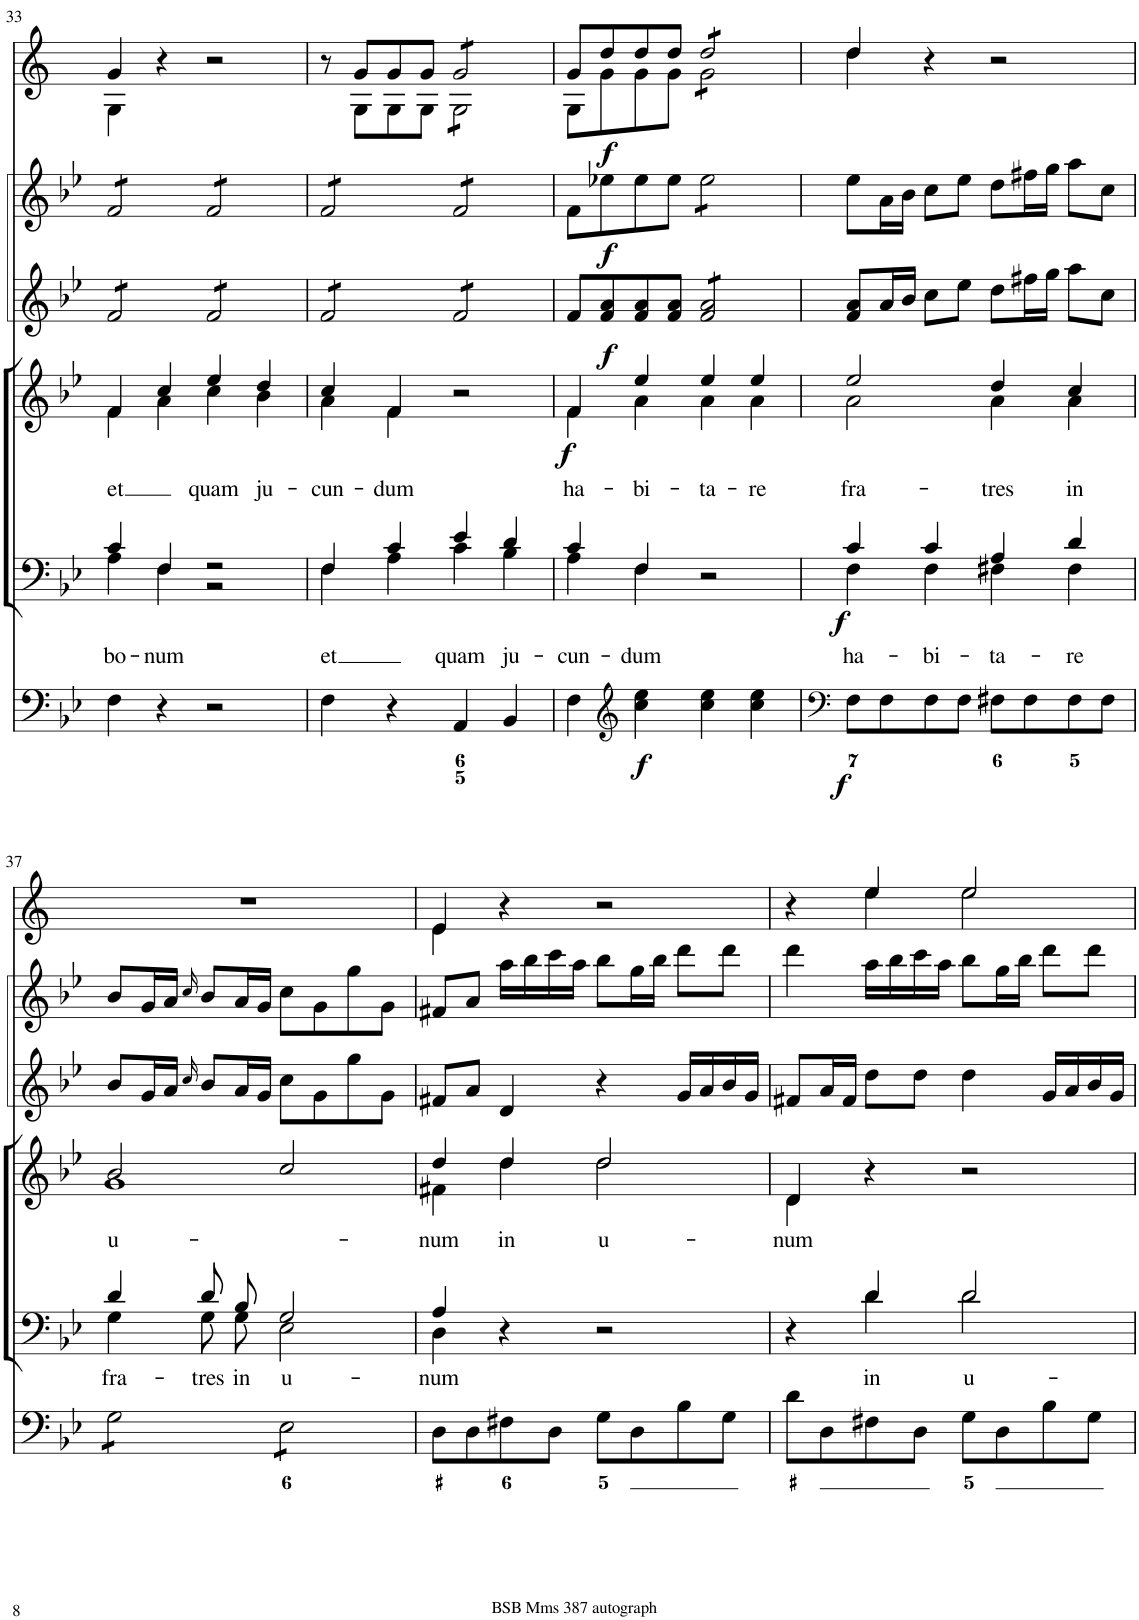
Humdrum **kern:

**kern	**dynam	**kern	**text	**dynam	**kern	**text	**dynam	**kern	**dynam	**kern	**dynam	**kern	**dynam
*part6	*part6	*part5	*part5	*part5	*part4	*part4	*part4	*part3	*part3	*part2	*part2	*part1	*part1
*staff6	*staff6	*staff5	*staff5	*staff5	*staff4	*staff4	*staff4	*staff3	*staff3	*staff2	*staff2	*staff1	*staff1
*I"Organ	*	*I"Voice	*	*	*I"Voice	*	*	*I"Violin	*	*I"Violini	*	*I"Clarini in B[b]	*
*	*	*	*	*	*	*	*	*I'Vln	*	*I'Vln	*	*	*
!!LO:PB:g=z
*clefF4	*	*clefF4	*	*	*clefG2	*	*	*clefG2	*	*clefG2	*	*clefG2	*
*	*	*	*	*	*	*	*	*	*	*	*	*Trd1c2	*
*k[b-e-]	*	*k[b-e-]	*	*	*k[b-e-]	*	*	*k[b-e-]	*	*k[b-e-]	*	*k[]	*
*M4/4	*	*M4/4	*	*	*M4/4	*	*	*M4/4	*	*M4/4	*	*M4/4	*
*met(c)	*	*met(c)	*	*	*met(c)	*	*	*met(c)	*	*met(c)	*	*met(c)	*
=33	=33	=33	=33	=33	=33	=33	=33	=33	=33	=33	=33	=33	=33
!	!	!	!LO:LY:b	!	!	!LO:LY:b	!	!	!	!	!	!	!
*	*	*^	*	*	*^	*	*	*	*	*	*	*^	*
*	*	*	*	*	*	*	*	*	*	*tremolo	*	*	*	*	*	*
*	*	*	*	*	*	*	*	*	*	*	*	*tremolo	*	*	*	*
4F\	.	4c/	4A\	bo-	.	4f/	4f\	et	.	8f/L	.	8f/L	.	4g/	4G\	.
.	.	.	.	.	.	.	.	.	.	8f/	.	8f/	.	.	.	.
!	!	!	!	!LO:LY:b	!	!	!	!	!	!	!	!	!	!	!	!
4r	.	4F/	4F\	-num	.	4cc/	4a\	.	.	8f/	.	8f/	.	4r	2.ryy	.
.	.	.	.	.	.	.	.	.	.	8f/J	.	8f/J	.	.	.	.
!	!	!	!	!	!	!	!	!LO:LY:b	!	!	!	!	!	!	!	!
2r	.	2r	2r	.	.	4ee-/	4cc\	quam	.	8f/L	.	8f/L	.	2r	.	.
.	.	.	.	.	.	.	.	.	.	8f/	.	8f/	.	.	.	.
!	!	!	!	!	!	!	!	!LO:LY:b	!	!	!	!	!	!	!	!
.	.	.	.	.	.	4dd/	4b-\	ju-	.	8f/	.	8f/	.	.	.	.
.	.	.	.	.	.	.	.	.	.	8f/J	.	8f/J	.	.	.	.
=34	=34	=34	=34	=34	=34	=34	=34	=34	=34	=34	=34	=34	=34	=34	=34	=34
!	!	!	!	!LO:LY:b	!	!	!	!LO:LY:b	!	!	!	!	!	!	!	!
4F\	.	4F/	4F\	et	.	4cc/	4a\	-cun-	.	8f/L	.	8f/L	.	8r	8ryy	.
.	.	.	.	.	.	.	.	.	.	8f/	.	8f/	.	8g/L	8G\L	.
!	!	!	!	!	!	!	!	!LO:LY:b	!	!	!	!	!	!	!	!
4r	.	4c/	4A\	.	.	4f/	4f\	-dum	.	8f/	.	8f/	.	8g/	8G\	.
.	.	.	.	.	.	.	.	.	.	8f/J	.	8f/J	.	8g/J	8G\J	.
!	!	!	!	!LO:LY:b	!	!	!	!	!	!	!	!	!	!	!	!
*	*	*	*	*	*	*	*	*	*	*	*	*	*	*tremolo	*	*
4AA/	.	4e-/	4c\	quam	.	2r	2ryy	.	.	8f/L	.	8f/L	.	8g/L	8G\L	.
.	.	.	.	.	.	.	.	.	.	8f/	.	8f/	.	8g/	8G\	.
!	!	!	!	!LO:LY:b	!	!	!	!	!	!	!	!	!	!	!	!
4BB-/	.	4d/	4B-\	ju-	.	.	.	.	.	8f/	.	8f/	.	8g/	8G\	.
.	.	.	.	.	.	.	.	.	.	8f/J	.	8f/J	.	8g/J	8G\J	.
*	*	*	*	*	*	*	*	*	*	*	*	*	*	*Xtremolo	*	*
*	*	*	*	*	*	*	*	*	*	*	*	*Xtremolo	*	*	*	*
*	*	*	*	*	*	*	*	*	*	*Xtremolo	*	*	*	*	*	*
=35	=35	=35	=35	=35	=35	=35	=35	=35	=35	=35	=35	=35	=35	=35	=35	=35
!	!	!	!	!LO:LY:b	!	!	!	!LO:LY:b	!LO:DY:b	!	!	!	!	!	!	!
4F\	.	4c/	4A\	-cun-	.	4f/	4f\	ha-	f	8f/L	.	8f\L	.	8g/L	8G\L	.
!	!	!	!	!	!	!	!	!	!	!	!LO:DY:b	!	!LO:DY:b	!	!	!LO:DY:b
.	.	.	.	.	.	.	.	.	.	8f/ 8a/	f	8ee-X\	f	8dd/	8g\	f
*clefG2	*	*	*	*	*	*	*	*	*	*	*	*	*	*	*	*
!	!LO:DY:b	!	!	!LO:LY:b	!	!	!	!LO:LY:b	!	!	!	!	!	!	!	!
4cc\ 4ee-\	f	4F/	4F\	-dum	.	4ee-/	4a\	-bi-	.	8f/ 8a/	.	8ee-\	.	8dd/	8g\	.
.	.	.	.	.	.	.	.	.	.	8f/ 8a/J	.	8ee-\J	.	8dd/J	8g\J	.
!	!	!	!	!	!	!	!	!LO:LY:b	!	!	!	!	!	!	!	!
*	*	*	*	*	*	*	*	*	*	*tremolo	*	*	*	*	*	*
*	*	*	*	*	*	*	*	*	*	*	*	*tremolo	*	*	*	*
*	*	*	*	*	*	*	*	*	*	*	*	*	*	*tremolo	*	*
4cc\ 4ee-\	.	2r	2ryy	.	.	4ee-/	4a\	-ta-	.	8f/ 8a/L	.	8ee-\L	.	8dd/L	8g\L	.
.	.	.	.	.	.	.	.	.	.	8f/ 8a/	.	8ee-\	.	8dd/	8g\	.
!	!	!	!	!	!	!	!	!LO:LY:b	!	!	!	!	!	!	!	!
4cc\ 4ee-\	.	.	.	.	.	4ee-/	4a\	-re	.	8f/ 8a/	.	8ee-\	.	8dd/	8g\	.
.	.	.	.	.	.	.	.	.	.	8f/ 8a/J	.	8ee-\J	.	8dd/J	8g\J	.
*	*	*	*	*	*	*	*	*	*	*	*	*	*	*Xtremolo	*	*
*	*	*	*	*	*	*	*	*	*	*	*	*Xtremolo	*	*	*	*
*	*	*	*	*	*	*	*	*	*	*Xtremolo	*	*	*	*	*	*
=36	=36	=36	=36	=36	=36	=36	=36	=36	=36	=36	=36	=36	=36	=36	=36	=36
*clefF4	*	*	*	*	*	*	*	*	*	*	*	*	*	*	*	*
!	!LO:DY:b	!	!	!LO:LY:b	!LO:DY:b	!	!	!LO:LY:b	!	!	!	!	!	!	!	!
8F\L	f	4c/	4F\	ha-	f	2ee-/	2a\	fra-	.	8f/ 8a/L	.	8ee-\L	.	4dd/	4dd\	.
8F\	.	.	.	.	.	.	.	.	.	16a/L	.	16a\L	.	.	.	.
.	.	.	.	.	.	.	.	.	.	16b-/JJ	.	16b-\JJ	.	.	.	.
!	!	!	!	!LO:LY:b	!	!	!	!	!	!	!	!	!	!	!	!
8F\	.	4c/	4F\	-bi-	.	.	.	.	.	8cc\L	.	8cc\L	.	4r	2.ryy	.
8F\J	.	.	.	.	.	.	.	.	.	8ee-\J	.	8ee-\J	.	.	.	.
!	!	!	!	!LO:LY:b	!	!	!	!LO:LY:b	!	!	!	!	!	!	!	!
8F#X\L	.	4A/	4F#X\	-ta-	.	4dd/	4a\	-tres	.	8dd\L	.	8dd\L	.	2r	.	.
8F#\	.	.	.	.	.	.	.	.	.	16ff#X\L	.	16ff#X\L	.	.	.	.
.	.	.	.	.	.	.	.	.	.	16gg\JJ	.	16gg\JJ	.	.	.	.
!	!	!	!	!LO:LY:b	!	!	!	!LO:LY:b	!	!	!	!	!	!	!	!
8F#\	.	4d/	4F#\	-re	.	4cc/	4a\	in	.	8aa\L	.	8aa\L	.	.	.	.
8F#\J	.	.	.	.	.	.	.	.	.	8cc\J	.	8cc\J	.	.	.	.
*	*	*	*	*	*	*	*	*	*	*	*	*	*	*v	*v	*
!!LO:LB:g=z
=37	=37	=37	=37	=37	=37	=37	=37	=37	=37	=37	=37	=37	=37	=37	=37
!	!	!	!	!LO:LY:b	!	!	!	!LO:LY:b	!	!	!	!	!	!	!
*tremolo	*	*	*	*	*	*	*	*	*	*	*	*	*	*	*
8G\L	.	4d/	4G\	fra-	.	2b-/	1g	u-	.	8b-/L	.	8b-/L	.	1r	.
8G\	.	.	.	.	.	.	.	.	.	16g/L	.	16g/L	.	.	.
.	.	.	.	.	.	.	.	.	.	16a/JJ	.	16a/JJ	.	.	.
.	.	.	.	.	.	.	.	.	.	16qcc/	.	16qcc/	.	.	.
!	!	!	!	!LO:LY:b	!	!	!	!	!	!	!	!	!	!	!
8G\	.	8d/L	8G\L	-tres	.	.	.	.	.	8b-/L	.	8b-/L	.	.	.
!	!	!	!	!LO:LY:b	!	!	!	!	!	!	!	!	!	!	!
8G\J	.	8B-/J	8G\J	in	.	.	.	.	.	16a/L	.	16a/L	.	.	.
.	.	.	.	.	.	.	.	.	.	16g/JJ	.	16g/JJ	.	.	.
!	!	!	!	!LO:LY:b	!	!	!	!	!	!	!	!	!	!	!
8E-\L	.	2G/	2E-\	u-	.	2cc/	.	.	.	8cc\L	.	8cc\L	.	.	.
8E-\	.	.	.	.	.	.	.	.	.	8g\	.	8g\	.	.	.
8E-\	.	.	.	.	.	.	.	.	.	8gg\	.	8gg\	.	.	.
8E-\J	.	.	.	.	.	.	.	.	.	8g\J	.	8g\J	.	.	.
*Xtremolo	*	*	*	*	*	*	*	*	*	*	*	*	*	*	*
=38	=38	=38	=38	=38	=38	=38	=38	=38	=38	=38	=38	=38	=38	=38	=38
!	!	!	!	!LO:LY:b	!	!	!	!LO:LY:b	!	!	!	!	!	!	!
*	*	*	*	*	*	*	*	*	*	*	*	*	*	*^	*
8D\L	.	4A/	4D\	-num	.	4dd/	4f#X\	-num	.	8f#X/L	.	8f#X/L	.	4e/	4e\	.
8D\	.	.	.	.	.	.	.	.	.	8a/J	.	8a/J	.	.	.	.
!	!	!	!	!	!	!	!	!LO:LY:b	!	!	!	!	!	!	!	!
8F#X\	.	4r	2.ryy	.	.	4dd/	4dd\	in	.	4d/	.	16aa\LL	.	4r	2.ryy	.
.	.	.	.	.	.	.	.	.	.	.	.	16bb-\	.	.	.	.
8D\J	.	.	.	.	.	.	.	.	.	.	.	16ccc\	.	.	.	.
.	.	.	.	.	.	.	.	.	.	.	.	16aa\JJ	.	.	.	.
!	!	!	!	!	!	!	!	!LO:LY:b	!	!	!	!	!	!	!	!
8G\L	.	2r	.	.	.	2dd/	2dd\	u-	.	4r	.	8bb-\L	.	2r	.	.
8D\	.	.	.	.	.	.	.	.	.	.	.	16gg\L	.	.	.	.
.	.	.	.	.	.	.	.	.	.	.	.	16bb-\JJ	.	.	.	.
8B-\	.	.	.	.	.	.	.	.	.	16g/LL	.	8ddd\L	.	.	.	.
.	.	.	.	.	.	.	.	.	.	16a/	.	.	.	.	.	.
8G\J	.	.	.	.	.	.	.	.	.	16b-/	.	8ddd\J	.	.	.	.
.	.	.	.	.	.	.	.	.	.	16g/JJ	.	.	.	.	.	.
=39	=39	=39	=39	=39	=39	=39	=39	=39	=39	=39	=39	=39	=39	=39	=39	=39
!	!	!	!	!	!	!	!	!LO:LY:b	!	!	!	!	!	!	!	!
8d\L	.	4r	4ryy	.	.	4d/	4d\	-num	.	8f#X/L	.	4ddd\	.	4r	4ryy	.
8D\	.	.	.	.	.	.	.	.	.	16a/L	.	.	.	.	.	.
.	.	.	.	.	.	.	.	.	.	16f#/JJ	.	.	.	.	.	.
!	!	!	!	!LO:LY:b	!	!	!	!	!	!	!	!	!	!	!	!
8F#X\	.	4d/	4d\	in	.	4r	2.ryy	.	.	8dd\L	.	16aa\LL	.	4ee/	4ee\	.
.	.	.	.	.	.	.	.	.	.	.	.	16bb-\	.	.	.	.
8D\J	.	.	.	.	.	.	.	.	.	8dd\J	.	16ccc\	.	.	.	.
.	.	.	.	.	.	.	.	.	.	.	.	16aa\JJ	.	.	.	.
!	!	!	!	!LO:LY:b	!	!	!	!	!	!	!	!	!	!	!	!
8G\L	.	2d/	2d\	u-	.	2r	.	.	.	4dd\	.	8bb-\L	.	2ee/	2ee\	.
8D\	.	.	.	.	.	.	.	.	.	.	.	16gg\L	.	.	.	.
.	.	.	.	.	.	.	.	.	.	.	.	16bb-\JJ	.	.	.	.
8B-\	.	.	.	.	.	.	.	.	.	16g/LL	.	8ddd\L	.	.	.	.
.	.	.	.	.	.	.	.	.	.	16a/	.	.	.	.	.	.
8G\J	.	.	.	.	.	.	.	.	.	16b-/	.	8ddd\J	.	.	.	.
.	.	.	.	.	.	.	.	.	.	16g/JJ	.	.	.	.	.	.
*	*	*v	*v	*	*	*	*	*	*	*	*	*	*	*v	*v	*
*	*	*	*	*	*v	*v	*	*	*	*	*	*	*	*
=	=	=	=	=	=	=	=	=	=	=	=	=	=
*-	*-	*-	*-	*-	*-	*-	*-	*-	*-	*-	*-	*-	*-
